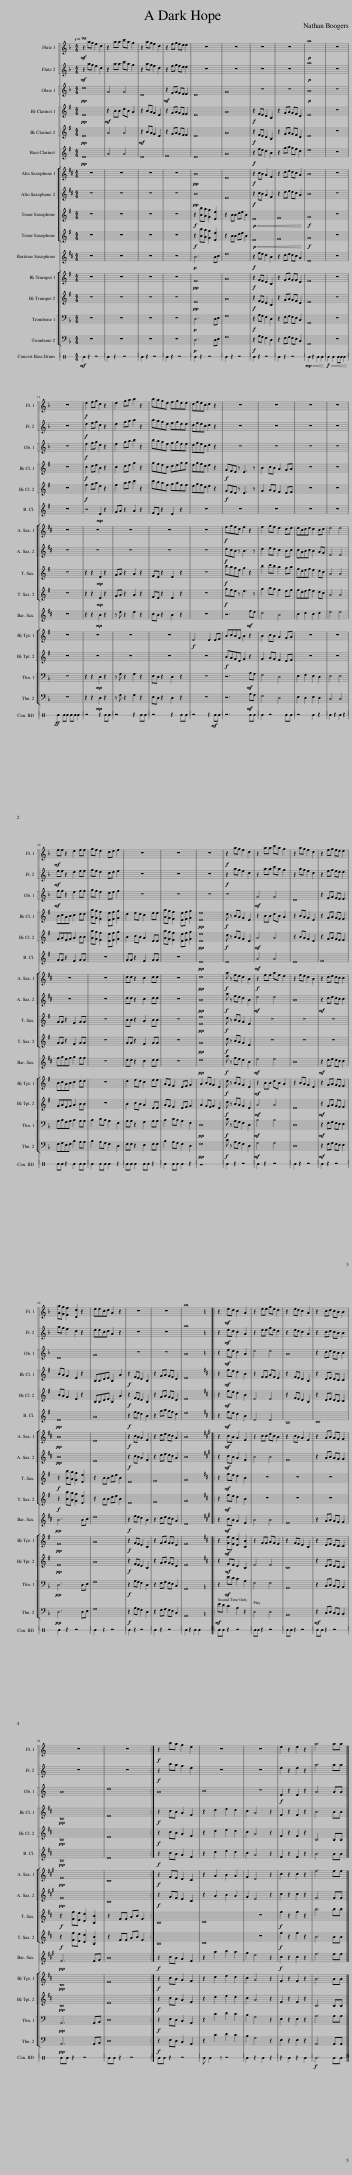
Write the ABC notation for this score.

X:1
%%score [ 1 2 ] 3 [ 4 5 ] 6 [ [ 7 8 ] 9 10 ] 11 [ [ 12 13 ] [ 14 15 ] ] 16
L:1/8
Q:1/4=95
M:4/4
I:linebreak $
K:F
V:1 treble
V:2 treble
V:3 treble
V:4 treble transpose=-2
V:5 treble transpose=-2
V:6 treble transpose=-14
V:7 treble transpose=-9
V:8 treble transpose=-9
V:9 treble transpose=-14
V:10 treble transpose=-14
V:11 treble transpose=-21
V:12 treble transpose=-2
V:13 treble transpose=-2
V:14 bass
V:15 bass
V:16 perc stafflines=1
K:none
V:1
!mf! z2 ag f2 d2 | z2 aa c'a g2 | z2 ag f2 d2 | z2 fg fe e2 | z8 | %5
 z8 | z8 | z8 |!p! b8 | z8 |$ %10
 z8 |!f! e2 fg d2 z2 | e2 ga b2 z2 | bage fgee | dfec d2 z2 | %15
 z8 | z8 | z8 | z8 |$!mf! ff z2 e2 ff | %20
 gf e2 de f2 | z8 | z8 | z8 |!f! z2 ag f2 d2 | %25
 z2 aa c'a g2 | z2 ag f2 d2 | z2 fg fe e2 |$ [Aa][Gg] [Ff]2 [Dd]2 z2 | eecd A2 z2 | %30
 z8 | z8 | b8 |:[K:C] z2!mf! ed c2 A2 | z2 ee ge d2 | %35
 z2 ed c2 A2 | z2 cd cB B2 |$ z8 | z8 :|!f! z2 ba g2 e2 | %40
 z8 | z8 | e2 z2 e2 z2 | a6 aa |] %44
V:2
!mf! z2 ag f2 d2 | z2 aa c'a g2 | z2 ag f2 d2 | z2 fg fe e2 | z8 | %5
 z8 | z8 | z8 |!p! b8 | z8 |$ %10
 z8 |!f! e2 fg d2 z2 | e2 ga b2 z2 | bage fgee | dfec d2 z2 | %15
 z8 | z8 | z8 | z8 |$!mf! ff z2 e2 ff | %20
 gf e2 de f2 | z8 | z8 | z8 |!f! z2 ag f2 d2 | %25
 z2 aa c'a g2 | z2 ag f2 d2 | z2 fg fe e2 |$ ag f2 d2 z2 | eecd A2 z2 | %30
 z8 | z8 | b8 |:[K:C] z2!mf! ed c2 A2 | z2 ee ge d2 | %35
 z2 ed c2 A2 | z2 cd cB B2 |$ z8 | z8 :|!f! z2 ba g2 e2 | %40
 z8 | z8 | e2 z2 e2 z2 | a6 aa |] %44
V:3
!pp! d8 | G4 G4 | D8 |!mf! z2 FG FE E2 | D8 | %5
 G8 | z8 | z8 |!p! A8 | z8 |$ %10
 z8 |!f! e2 fg d2 z2 | e2 ga b2 z2 | bage fgee | dfec d2 z2 | %15
 z8 | z8 | z8 | z8 |$!mf! ff z2 e2 ff | %20
 gf e2 de f2 | z8 | z8 | z8 | z8 | %25
!mf! G4 G4 | D8 | z2 FG FE E2 |$ D8 | G8 | %30
 z8 | z8 | A8 |:[K:C] z2!mf! ed c2 A2 | d4 d4 | %35
 A8 | z2 cd cB B2 |$ A8 | d8 :| A8 | %40
 B8 | z8 |!f! E2 z2 E2 z2 | A6 AA |] %44
V:4
[K:G]!pp! E8 |!mf! z2 BB dB A2 | z2 BA G2 E2 | z2 GA GF F2 | E8 | %5
 A8 |!f! z2 FE D2 B,2 | z2 GA GF D2 | E8 | z8 |$ %10
 z8 |!f! c2 de B2 z2 | c2 de g2 z2 | gfec degg | egfd e2 z2 | %15
!f! GFE z E3 z | B2 cB A2 GA | z8 | z8 |$ BcAB c2 dd | %20
 [Aa][Gg] [Ff]2 [Ee][Ff] [Gg]2 | d2 ed c2 ee | [Aa][Gg] [Ff]2 [Ee][Ff] [Gg]2 |!pp! [Ee]8 |!f! d z BA G2 E2 | %25
 z2 BB dB A2 | z2 BA G2 E2 | z2 GA GF F2 |$ BA G2 E2 z2 | B,B,DE B,2 A2 | %30
!f! z2 FE D2 B,2 | z2 GA GF D2 | E8 |:[K:D] z2!mf! fe d2 B2 | z2 FF AF E2 | %35
 z2 FE D2 B,2 | z2 DE DC C2 |$!pp! B,8 | E8 :|!f! z2 cB A2 F2 | %40
 z2 d2 e2 d2 | c2 A4 z2 | F2 z2 F2 z2 | B6 BB |] %44
V:5
[K:G]!pp! E8 | A4 A4 |!mf! z2 BA G2 E2 | z2 GA GF F2 | E8 | %5
 A8 |!f! z2 FE D2 B,2 | z2 GA GF D2 | E8 | z8 |$ %10
 z8 |!f! f2 ga e2 z2 | f2 ab c'2 z2 | c'baf gaff | egfd e2 z2 | %15
!f! GFE z E3 z | G2 AG F2 EF | z8 | z8 |$ GAFG A2 BB | %20
 [Aa][Gg] [Ff]2 [Ee][Ff] [Gg]2 | B2 cB A2 EE | [Aa][Gg] [Ff]2 [Ee][Ff] [Gg]2 |!pp! [Ee]8 |!f! d z BA G2 E2 | %25
!mf! A4 A4 | z2 BA G2 E2 | z2 GA GF F2 |$ BA G2 E2 z2 | B,B,DE B,2 A2 | %30
!f! z2 FE D2 B,2 | z2 GA GF D2 | E8 |:[K:D] z2!mf! fe d2 B2 | E4 E4 | %35
 z2 FE D2 B,2 | z2 DE DC C2 |$!pp! B,8 | E8 :|!f! z2 cB A2 F2 | %40
 z2 d2 e2 d2 | c2 A4 z2 | F2 z2 F2 z2 | B,6 B,B, |] %44
V:6
[K:G]!pp! E8 | A4 A4 | E8 | F8 | E8 | %5
 A8 |!f! z2 fe d2 B2 | z2 ga gf d2 | e8 | z8 |$ %10
 z8 | z4!mp! E2 z2 | GA z2 A2 z2 | FE z2 E2 z2 | z8 | %15
 z8 | z8 | z8 | z8 |$ GG z2 F2 GG | %20
 z8 | GG z2 F2 GG | z8 |!pp! E8 | E8 | %25
!mf! A4 A4 | E8 | F8 |$!pp! E8 | A8 | %30
!f! z2 fe d2 B2 | z2 ga gf d2 | e8 |:[K:D] z2!mf! fe d2 B2 | E4 E4 | %35
 B,8 | C8 |$!pp! B,8 | E8 :|!f! z2 cB A2 F2 | %40
 z2 d2 e2 d2 | c2 A4 z2 | F2 z2 F2 z2 | B6 BB |] %44
V:7
[K:D] z8 | z8 | z8 | z8 |!pp! B8 | %5
 E8 |!f! z2 cB A2 F2 | z2 de dc A2 | B8 | z8 |$ %10
 z8 | z8 | z8 | z8 | z8 | %15
!f! fgfd f2 z2 | f2 gf e2 de | ecde d2 cd | e4 e4 |$ z8 | %20
 z8 | dd z2 c2 dd | z8 |!pp! d8 |!f! a z fe d2 B2 | %25
!f! z2 ff af e2 | z2 fe d2 B2 | z2 de dc c2 |$!pp! B8 | E8 | %30
!f! z2 cB A2 F2 | z2 de dc A2 | B8 |:[K:A] z2!mf! cB A2 F2 | z2 cc ec B2 | %35
 z2 cB A2 F2 | z2 AB AG G2 |$!pp! F8 | B,8 :|!f! z2 GF E2 C2 | %40
 z2 A2 B2 A2 | G2 E4 z2 | c2 z2 c2 z2 | f6 ff |] %44
V:8
[K:D] z8 | z8 | z8 | z8 |!pp! B8 | %5
 E8 |!f! z2 cB A2 F2 | z2 de dc A2 | B8 | z8 |$ %10
 z8 | z8 | z8 | z8 | z8 | %15
!f! dcB z B3 z | d2 ed c2 Bc | cABc B2 AG | E4 E4 |$ z8 | %20
 z8 | dd z2 c2 dd | z8 |!pp! B8 |!f! a z fe d2 B2 | %25
!mf! e4 e4 | B8 |!mf! z2 de dc c2 |$!pp! B8 | E8 | %30
!f! z2 cB A2 F2 | z2 de dc A2 | B8 |:[K:A] z2!mf! cB A2 F2 | B4 B4 | %35
 F8 | z2 AB AG G2 |$!pp! F8 | B,8 :|!f! z2 GF E2 C2 | %40
 z2 A2 B2 A2 | G2 E4 z2 | c2 z2 c2 z2 | F6 FF |] %44
V:9
[K:G] z8 | z8 | z8 | z8 |!f! z2 [Bb][Aa] [Gg]2 [Ee]2 | %5
 z2 BB de B2 |!p!!<(! E8!<)! | F8 |!f! G8 | z8 |$ %10
 z8 | z2 z2!mp! E2 z2 | GA z2 A2 z2 | FE z2 E2 z2 | z8 | %15
!f! bage g2 z2 | b2 c'b a2 ga | fdef e2 dc | A4 A4 |$ GG z2 F2 GG | %20
 z8 | BB z2 A2 BB | z8 |!pp! [Ee]8 |!f! d z BA G2 E2 | %25
 z8 | z8 | z8 |$!f! z2 [Bb][Aa] [Gg]2 [Ee]2 | z2 BB de B2 | %30
 E8 | F8 | G8 |:[K:D] z2!mf! fe d2 B2 | z8 | %35
 z8 | z8 |$!f! z2 [Ff][Ee] [Dd]2 [B,B]2 | z2 FF AB F2 :| B,8 | %40
 C8 | z8 |!f! f2 z2 f2 z2 | b6 bb |] %44
V:10
[K:G] z8 | z8 | z8 | z8 |!f! z2 [Bb][Aa] [Gg]2 [Ee]2 | %5
 z2 BB de B2 |!p!!<(! E8!<)! | F8 |!f! G8 | z8 |$ %10
 z8 | z2 z2!mp! E2 z2 | GA z2 A2 z2 | FE z2 E2 z2 | z8 | %15
!f! gfe z e3 z | g2 ag f2 ef | fdef e2 dc | A4 A4 |$ GG z2 F2 GG | %20
 z8 | GG z2 F2 GG | z8 |!pp! G8 |!f! d z BA G2 E2 | %25
 z8 | z8 | z8 |$!f! z2 [Bb][Aa] [Gg]2 [Ee]2 | z2 BB de B2 | %30
 E8 | F8 | G8 |:[K:D] z2!mf! fe d2 B2 | z8 | %35
 z8 | z8 |$!f! z2 [Ff][Ee] [Dd]2 [B,B]2 | z2 FF AB F2 :| B,8 | %40
 C8 | z8 |!f! f2 z2 f2 z2 | B6 BB |] %44
V:11
[K:D] z8 | z8 | z8 | z8 |!p! B6 Bc | %5
 e8 |!f! z2 fe d2 B2 | z2 de dc A2 | E8 | z8 |$ %10
 z8 | z2 z2!mp! B2 z2 | z e z2 e2 z2 | cB z2 B2 z2 | z8 | %15
 z6!mf! fe | d4 B4 | c2 d2 c2 d2 | e4 e4 |$ fgef g2 ff | %20
 z8 | dd z2 c2 dd | z8 |!pp! d8 |!f! a z fe d2 B2 | %25
!mf! e4 e4 | B8 |!mf! z2 de dc c2 |$!pp! B6 Bc | e8 | %30
!f! z2 fe d2 B2 | z2 de dc A2 | E8 |:[K:A] z2!mf! cB A2 F2 | B4 B4 | %35
 F8 | z2 AB AG G2 |$!pp! F6 FG | B8 :|!f! z2 cB A2 F2 | %40
 z2 a2 b2 a2 | g2 e4 z2 |!f! c2 z2 c2 z2 | f6 ff |] %44
V:12
[K:G] z8 | z8 | z8 | z8 |!pp! E8 | %5
 A8 |!f! z2 FE D2 B,2 | z2 GA GF D2 | E8 | z8 |$ %10
 z8 | z8 | z8 | z8 |!f! E4 E2 EF | %15
 BcBG B2 z2 | B2 cB A2 GA | z8 | z8 |$ BcAB c2 dd | %20
 z8 | d2 ed c2 ee | AG F2 EF G2 | A2 BA G2 E2 |!f! d z BA G2 E2 | %25
!mf! z2 BB dB A2 | z2 BA G2 E2 | z2 GA GF F2 |$!pp! E8 | A8 | %30
!f! z2 FE D2 B,2 | z2 GA GF D2 | E8 |:[K:D] z2!mf! [Ff][Ee] [Dd]2 [B,B]2 | z2 FF AF E2 | %35
 z2 FE D2 B,2 | z2 DE DC C2 |$!pp! B,8 | E8 :|!f! z2 cB A2 F2 | %40
 z2 d2 e2 d2 | c2 A4 z2 | F2 z2 F2 z2 | B6 BB |] %44
V:13
[K:G] z8 | z8 | z8 | z8 |!pp! E8 | %5
 A8 |!f! z2 FE D2 B,2 | z2 GA GF D2 | E8 | z8 |$ %10
 z8 | z8 | z8 | z8 | z8 | %15
!f! BAGE G2 z2 | G2 AG F2 EF | z8 | z8 |$ GAFG A2 BB | %20
 z8 | B2 cB A2 EE | AG F2 EF G2 | A2 GF G2 E2 |!f! d z BA G2 E2 | %25
!mf! A4 A4 | E8 |!mf! z2 GA GF F2 |$!pp! E8 | A8 | %30
!f! z2 FE D2 B,2 | z2 GA GF D2 | E8 |:[K:D] z2!mf! FE D2 B,2 | E4 E4 | %35
 B,8 | z2 DE DC C2 |$!pp! B,8 | E8 :|!f! z2 cB A2 F2 | %40
 z2 d2 e2 d2 | c2 A4 z2 | F2 z2 F2 z2 | B,6 B,B, |] %44
V:14
 z8 | z8 | z8 | z8 |!p! D,6 D,E, | %5
 G,8 |!f! z2 A,G, F,2 D,2 | z2 F,G, F,E, C,2 | G,,8 | z8 |$ %10
 z8 | z2 z2!mp! D,2 z2 | z G, z2 G,2 z2 | E,D, z2 D,2 z2 | z8 | %15
 z6!mf! A,G, | F,4 D,4 | E,2 F,2 E,2 D,2 | E,4 E,4 |$ A,B,G,A, B,2 A,A, | %20
 B,2 CB, A,2 F,2 | A,A, z2 G,2 A,A, | B,2 CB, A,2 F,2 |!pp! D,8 |!f! C z A,G, F,2 D,2 | %25
!mf! B,4 B,4 | D,8 |!mf! z2 F,G, F,E, E,2 |$!pp! D,6 D,E, | G,8 | %30
!f! z2 A,G, F,2 D,2 | z2 F,G, F,E, C,2 | G,,8 |:[K:C] z2!mf! ED C2 A,2 | F,4 F,4 | %35
 A,,8 | z2 C,D, C,B,, B,,2 |$!pp! A,,6 A,,B,, | D,8 :|!f! z2 E,D, C,2 A,,2 | %40
 z2 C2 D2 C2 | B,2 G,4 z2 | E,2 z2 E,2 z2 | A,6 A,A, |] %44
V:15
 z8 | z8 | z8 | z8 |!p! D,6 D,E, | %5
 G,8 |!f! z2 A,G, F,2 D,2 | z2 F,G, F,E, C,2 | G,,8 | z8 |$ %10
 z8 | z2 z2!mp! D,2 z2 | z G, z2 G,2 z2 | E,D, z2 D,2 z2 | z8 | %15
 z6!mf! A,G, | F,4 D,4 | E,2 D,2 E,2 D,2 | C,4 C,4 |$ F,G,E,F, B,2 A,A, | %20
 B,2 A,G, F,2 D,2 | F,F, z2 E,2 F,F, | B,2 A,G, F,2 D,2 |!pp! F,8 |!f! C z A,G, F,2 D,2 | %25
!mf! G,4 G,4 | D,8 |!mf! z2 F,G, F,E, E,2 |$!pp! D,6 D,E, | G,8 | %30
!f! z2 A,G, F,2 D,2 | z2 F,G, F,E, C,2 | G,,8 |:[K:C]!mf! ED C2 A,2 z2 | D,4 D,4 | %35
 A,,8 |!mf! z2 C,D, C,B,, B,,2 |$!pp! A,,6 A,,B,, | D,8 :|!f! z2 E,D, C,2 A,,2 | %40
 z2 C2 D2 C2 | B,2 G,4 z2 | E,2 z2 E,2 z2 | A,,6 A,,A,, |] %44
V:16
[K:C]!mf! E2 z2 z4 | E2 z2 z4 | E2 z2 z4 | E2 z2 z4 | E2 z2 z4 | %5
 E2 z2 z4 | E2 z2 z4 | E2 z2 z4 |!mp!!<(! E2 z2 E2 E2!<)! |!f!!<(! E2 E2 EE E2!<)! |$ %10
!ff! E2 EE EE E2 | z4 z2 EE | z4 z2 EE | z4 z2 EE | z4 z2!mf! EE | %15
 z6 EE | E2 z4 EE | z4 E2 z2 | E2 z2 E2 z2 |$ EE z2 E2 EE | %20
 E2 EE E2 z2 | EE E2 EE z2 | E2 EE E2 z2 | z8 | E2 z2 z4 | %25
 E2 z2 z4 | E2 z2 z4 | E2 z2 z4 |$ E2 z2 z4 | E2 z2 z4 | %30
 E2 z2 z4 | E2 z2 z4 | E2 z2 E2 E2 |: EE z2 z4 | EE z2 z4 | %35
 EE z2 z4 | EE z2 z4 |$ EE z2 z4 | EE z2 z4 :| EE z2 z4 | %40
 E E2 z z4 | E2 z2 E2 z2 | z2 E2 z2 E2 |!f! E6 EE |] %44
